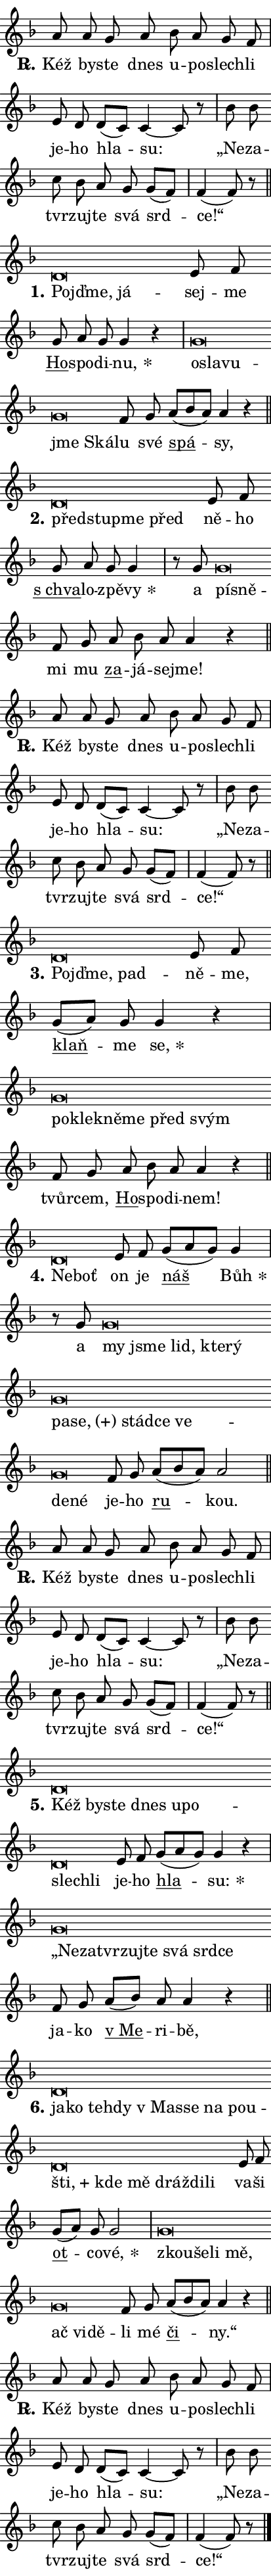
\version "2.22.1"
\header { tagline = "" }
\paper {
  indent = 0\cm
  top-margin = 0\cm
  right-margin = 0\cm
  bottom-margin = 0\cm
  left-margin = 0\cm
  paper-width = 7\cm
  page-breaking = #ly:one-page-breaking
  system-system-spacing.basic-distance = #11
  score-system-spacing.basic-distance = #11.3
  ragged-last = ##f
}


%% Author: Thomas Morley
%% https://lists.gnu.org/archive/html/lilypond-user/2020-05/msg00002.html
#(define (line-position grob)
"Returns position of @var[grob} in current system:
   @code{'start}, if at first time-step
   @code{'end}, if at last time-step
   @code{'middle} otherwise
"
  (let* ((col (ly:item-get-column grob))
         (ln (ly:grob-object col 'left-neighbor))
         (rn (ly:grob-object col 'right-neighbor))
         (col-to-check-left (if (ly:grob? ln) ln col))
         (col-to-check-right (if (ly:grob? rn) rn col))
         (break-dir-left
           (and
             (ly:grob-property col-to-check-left 'non-musical #f)
             (ly:item-break-dir col-to-check-left)))
         (break-dir-right
           (and
             (ly:grob-property col-to-check-right 'non-musical #f)
             (ly:item-break-dir col-to-check-right))))
        (cond ((eqv? 1 break-dir-left) 'start)
              ((eqv? -1 break-dir-right) 'end)
              (else 'middle))))

#(define (tranparent-at-line-position vctor)
  (lambda (grob)
  "Relying on @code{line-position} select the relevant enry from @var{vctor}.
Used to determine transparency,"
    (case (line-position grob)
      ((end) (not (vector-ref vctor 0)))
      ((middle) (not (vector-ref vctor 1)))
      ((start) (not (vector-ref vctor 2))))))

noteHeadBreakVisibility =
#(define-music-function (break-visibility)(vector?)
"Makes @code{NoteHead}s transparent relying on @var{break-visibility}"
#{
  \override NoteHead.transparent =
    #(tranparent-at-line-position break-visibility)
#})

#(define delete-ledgers-for-transparent-note-heads
  (lambda (grob)
    "Reads whether a @code{NoteHead} is transparent.
If so this @code{NoteHead} is removed from @code{'note-heads} from
@var{grob}, which is supposed to be @code{LedgerLineSpanner}.
As a result ledgers are not printed for this @code{NoteHead}"
    (let* ((nhds-array (ly:grob-object grob 'note-heads))
           (nhds-list
             (if (ly:grob-array? nhds-array)
                 (ly:grob-array->list nhds-array)
                 '()))
           ;; Relies on the transparent-property being done before
           ;; Staff.LedgerLineSpanner.after-line-breaking is executed.
           ;; This is fragile ...
           (to-keep
             (remove
               (lambda (nhd)
                 (ly:grob-property nhd 'transparent #f))
               nhds-list)))
      ;; TODO find a better method to iterate over grob-arrays, similiar
      ;; to filter/remove etc for lists
      ;; For now rebuilt from scratch
      (set! (ly:grob-object grob 'note-heads)  '())
      (for-each
        (lambda (nhd)
          (ly:pointer-group-interface::add-grob grob 'note-heads nhd))
        to-keep))))

hideNotes = {
  \noteHeadBreakVisibility #begin-of-line-visible
}
unHideNotes = {
  \noteHeadBreakVisibility #all-visible
}

% work-around for resetting accidentals
% https://lilypond.org/doc/v2.23/Documentation/notation/displaying-rhythms#unmetered-music
cadenzaMeasure = {
  \cadenzaOff
  \partial 1024 s1024
  \cadenzaOn
}

#(define-markup-command (accent layout props text) (markup?)
  "Underline accented syllable"
  (interpret-markup layout props
    #{\markup \override #'(offset . 4.3) \underline { #text }#}))

responsum = \markup \concat {
  "R" \hspace #-1.05 \path #0.1 #'((moveto 0 0.07) (lineto 0.9 0.8)) \hspace #0.05 "."
}

\layout {
    \context {
        \Staff
        \remove "Time_signature_engraver"
        \override LedgerLineSpanner.after-line-breaking = #delete-ledgers-for-transparent-note-heads
    }
    \context {
        \Voice {
            \override NoteHead.output-attributes = #'((class . "notehead"))
            \override Hairpin.height = #0.55
        }
    }
    \context {
        \Lyrics {
            \override StanzaNumber.output-attributes = #'((class . "stanzanumber"))
            \override LyricSpace.minimum-distance = #0.9
            \override LyricText.font-name = #"TeX Gyre Schola"
            \override LyricText.font-size = 1
            \override StanzaNumber.font-name = #"TeX Gyre Schola Bold"
            \override StanzaNumber.font-size = 1
        }
    }
}

% magnetic-lyrics.ily
%
%   written by
%     Jean Abou Samra <jean@abou-samra.fr>
%     Werner Lemberg <wl@gnu.org>
%
%   adapted by
%     Jiri Hon <jiri.hon@gmail.com>
%
% Version 2022-Apr-15

% https://www.mail-archive.com/lilypond-user@gnu.org/msg149350.html

#(define (Left_hyphen_pointer_engraver context)
   "Collect syllable-hyphen-syllable occurrences in lyrics and store
them in properties.  This engraver only looks to the left.  For
example, if the lyrics input is @code{foo -- bar}, it does the
following.

@itemize @bullet
@item
Set the @code{text} property of the @code{LyricHyphen} grob between
@q{foo} and @q{bar} to @code{foo}.

@item
Set the @code{left-hyphen} property of the @code{LyricText} grob with
text @q{foo} to the @code{LyricHyphen} grob between @q{foo} and
@q{bar}.
@end itemize

Use this auxiliary engraver in combination with the
@code{lyric-@/text::@/apply-@/magnetic-@/offset!} hook."
   (let ((hyphen #f)
         (text #f))
     (make-engraver
      (acknowledgers
       ((lyric-syllable-interface engraver grob source-engraver)
        (set! text grob)))
      (end-acknowledgers
       ((lyric-hyphen-interface engraver grob source-engraver)
        ;(when (not (grob::has-interface grob 'lyric-space-interface))
          (set! hyphen grob)));)
      ((stop-translation-timestep engraver)
       (when (and text hyphen)
         (ly:grob-set-object! text 'left-hyphen hyphen))
       (set! text #f)
       (set! hyphen #f)))))

#(define (lyric-text::apply-magnetic-offset! grob)
   "If the space between two syllables is less than the value in
property @code{LyricText@/.details@/.squash-threshold}, move the right
syllable to the left so that it gets concatenated with the left
syllable.

Use this function as a hook for
@code{LyricText@/.after-@/line-@/breaking} if the
@code{Left_@/hyphen_@/pointer_@/engraver} is active."
   (let ((hyphen (ly:grob-object grob 'left-hyphen #f)))
     (when hyphen
       (let ((left-text (ly:spanner-bound hyphen LEFT)))
         (when (grob::has-interface left-text 'lyric-syllable-interface)
           (let* ((common (ly:grob-common-refpoint grob left-text X))
                  (this-x-ext (ly:grob-extent grob common X))
                  (left-x-ext
                   (begin
                     ;; Trigger magnetism for left-text.
                     (ly:grob-property left-text 'after-line-breaking)
                     (ly:grob-extent left-text common X)))
                  ;; `delta` is the gap width between two syllables.
                  (delta (- (interval-start this-x-ext)
                            (interval-end left-x-ext)))
                  (details (ly:grob-property grob 'details))
                  (threshold (assoc-get 'squash-threshold details 0.2)))
             (when (< delta threshold)
               (let* (;; We have to manipulate the input text so that
                      ;; ligatures crossing syllable boundaries are not
                      ;; disabled.  For languages based on the Latin
                      ;; script this is essentially a beautification.
                      ;; However, for non-Western scripts it can be a
                      ;; necessity.
                      (lt (ly:grob-property left-text 'text))
                      (rt (ly:grob-property grob 'text))
                      (is-space (grob::has-interface hyphen 'lyric-space-interface))
                      (space (if is-space " " ""))
                      (space-markup (grob-interpret-markup grob " "))
                      (space-size (interval-length (ly:stencil-extent space-markup X)))
                      (extra-delta (if is-space space-size 0))
                      ;; Append new syllable.
                      (ltrt-space (if (and (string? lt) (string? rt))
                                (string-append lt space rt)
                                (make-concat-markup (list lt space rt))))
                      ;; Right-align `ltrt` to the right side.
                      (ltrt-space-markup (grob-interpret-markup
                               grob
                               (make-translate-markup
                                (cons (interval-length this-x-ext) 0)
                                (make-right-align-markup ltrt-space)))))
                 (begin
                   ;; Don't print `left-text`.
                   (ly:grob-set-property! left-text 'stencil #f)
                   ;; Set text and stencil (which holds all collected
                   ;; syllables so far) and shift it to the left.
                   (ly:grob-set-property! grob 'text ltrt-space)
                   (ly:grob-set-property! grob 'stencil ltrt-space-markup)
                   (ly:grob-translate-axis! grob (- (- delta extra-delta)) X))))))))))


#(define (lyric-hyphen::displace-bounds-first grob)
   ;; Make very sure this callback isn't triggered too early.
   (let ((left (ly:spanner-bound grob LEFT))
         (right (ly:spanner-bound grob RIGHT)))
     (ly:grob-property left 'after-line-breaking)
     (ly:grob-property right 'after-line-breaking)
     (ly:lyric-hyphen::print grob)))

squashThreshold = #0.4

\layout {
  \context {
    \Lyrics
    \consists #Left_hyphen_pointer_engraver
    \override LyricText.after-line-breaking =
      #lyric-text::apply-magnetic-offset!
    \override LyricHyphen.stencil = #lyric-hyphen::displace-bounds-first
    \override LyricText.details.squash-threshold = \squashThreshold
    \override LyricHyphen.minimum-distance = 0
    \override LyricHyphen.minimum-length = \squashThreshold
  }
}

squash = \override LyricText.details.squash-threshold = 9999
unSquash = \override LyricText.details.squash-threshold = \squashThreshold

left = \override LyricText.self-alignment-X = #LEFT
unLeft = \revert LyricText.self-alignment-X

starOffset = #(lambda (grob) 
                (let ((x_offset (ly:self-alignment-interface::aligned-on-x-parent grob)))
                  (if (= x_offset 0) 0 (+ x_offset 1.2))))

star = #(define-music-function (syllable)(string?)
"Append star separator at the end of a syllable"
#{
  \once \override LyricText.X-offset = #starOffset
  \lyricmode { \markup {
    #syllable
    \override #'((font-name . "TeX Gyre Schola Bold")) \hspace #0.2 \lower #0.65 \larger "*"
  } }
#})

starAccent = #(define-music-function (syllable)(string?)
"Append star separator at the end of a syllable and make accent"
#{
  \once \override LyricText.X-offset = #starOffset
  \lyricmode { \markup {
    \accent #syllable
    \override #'((font-name . "TeX Gyre Schola Bold")) \hspace #0.2 \lower #0.65 \larger "*"
  } }
#})

breath = #(define-music-function (syllable)(string?)
"Append breathing indicator at the end of a syllable"
#{
  \lyricmode { \markup { #syllable "+" } }
#})

optionalBreath = #(define-music-function (syllable)(string?)
"Append optional breathing indicator at the end of a syllable"
#{
  \lyricmode { \markup { #syllable "(+)" } }
#})


\score {
    <<
        \new Voice = "melody" { \cadenzaOn \key f \major \relative { a'8 a g a \bar "" bes a \bar "" g f \cadenzaMeasure \bar "|" e d \bar "" d[( c)] c4~ c8 r8 \cadenzaMeasure \bar "|" bes' bes \bar "" c bes \bar "" a g \bar "" g[( f)] \cadenzaMeasure \bar "|" f4( f8)] r \cadenzaMeasure \bar "||" \break } }
        \new Lyrics \lyricsto "melody" { \lyricmode { \set stanza = \responsum
Kéž by -- ste dnes u -- po -- slech -- li je -- ho hla -- su: „Ne -- za -- tvr -- zuj -- te svá srd -- ce!“ } }
    >>
    \layout {}
}

\score {
    <<
        \new Voice = "melody" { \cadenzaOn \key f \major \relative { d'\breve*1/16 \hideNotes \breve*1/16 \breve*1/16 \bar "" \unHideNotes e8 f \bar "" g a g g4 r \cadenzaMeasure \bar "|" g\breve*1/16 \hideNotes \breve*1/16 \bar "" \breve*1/16 \bar "" \breve*1/16 \breve*1/16 \bar "" \unHideNotes f8 g \bar "" a[( bes a)] a4 r \cadenzaMeasure \bar "||" \break } }
        \new Lyrics \lyricsto "melody" { \lyricmode { \set stanza = "1."
\left Pojď -- \squash me, já -- \unLeft \unSquash sej -- me \markup \accent Ho -- spo -- di -- \star nu, \left o -- \squash sla -- vu -- jme Ská -- \unLeft \unSquash lu své \markup \accent spá -- sy, } }
    >>
    \layout {}
}

\score {
    <<
        \new Voice = "melody" { \cadenzaOn \key f \major \relative { d'\breve*1/16 \hideNotes \breve*1/16 \bar "" \breve*1/16 \breve*1/16 \bar "" \unHideNotes e8 f \bar "" g a g g4 \cadenzaMeasure \bar "|" r8 g8 g\breve*1/16 \hideNotes \breve*1/16 \bar "" \unHideNotes f8 g \bar "" a bes a a4 r \cadenzaMeasure \bar "||" \break } }
        \new Lyrics \lyricsto "melody" { \lyricmode { \set stanza = "2."
\left před -- \squash stup -- me před \unLeft \unSquash ně -- ho \markup \accent "s chva" -- lo -- zpě -- \star vy a \left pí -- \squash sně -- \unLeft \unSquash mi mu \markup \accent za -- já -- sej -- me! } }
    >>
    \layout {}
}

\score {
    <<
        \new Voice = "melody" { \cadenzaOn \key f \major \relative { a'8 a g a \bar "" bes a \bar "" g f \cadenzaMeasure \bar "|" e d \bar "" d[( c)] c4~ c8 r8 \cadenzaMeasure \bar "|" bes' bes \bar "" c bes \bar "" a g \bar "" g[( f)] \cadenzaMeasure \bar "|" f4( f8)] r \cadenzaMeasure \bar "||" \break } }
        \new Lyrics \lyricsto "melody" { \lyricmode { \set stanza = \responsum
Kéž by -- ste dnes u -- po -- slech -- li je -- ho hla -- su: „Ne -- za -- tvr -- zuj -- te svá srd -- ce!“ } }
    >>
    \layout {}
}

\score {
    <<
        \new Voice = "melody" { \cadenzaOn \key f \major \relative { d'\breve*1/16 \hideNotes \breve*1/16 \breve*1/16 \bar "" \unHideNotes e8 f \bar "" g[( a)] g g4 r \cadenzaMeasure \bar "|" g\breve*1/16 \hideNotes \breve*1/16 \bar "" \breve*1/16 \bar "" \breve*1/16 \bar "" \breve*1/16 \breve*1/16 \bar "" \unHideNotes f8 g \bar "" a bes a a4 r \cadenzaMeasure \bar "||" \break } }
        \new Lyrics \lyricsto "melody" { \lyricmode { \set stanza = "3."
\left Pojď -- \squash me, pad -- \unLeft \unSquash ně -- me, \markup \accent klaň -- me \star se, \left po -- \squash kle -- kně -- me před svým \unLeft \unSquash tvůr -- cem, \markup \accent Ho -- spo -- di -- nem! } }
    >>
    \layout {}
}

\score {
    <<
        \new Voice = "melody" { \cadenzaOn \key f \major \relative { d'\breve*1/16 \hideNotes \breve*1/16 \bar "" \unHideNotes e8 f \bar "" g[( a g)] g4 \cadenzaMeasure \bar "|" r8 g g\breve*1/16 \hideNotes \breve*1/16 \bar "" \breve*1/16 \bar "" \breve*1/16 \bar "" \breve*1/16 \bar "" \breve*1/16 \bar "" \breve*1/16 \bar "" \breve*1/16 \bar "" \breve*1/16 \bar "" \breve*1/16 \bar "" \breve*1/16 \breve*1/16 \bar "" \unHideNotes f8 g \bar "" a[( bes a)] a2 \cadenzaMeasure \bar "||" \break } }
        \new Lyrics \lyricsto "melody" { \lyricmode { \set stanza = "4."
\left Ne -- \squash boť \unLeft \unSquash on je \markup \accent náš \star Bůh a \left my \squash jsme lid, kte -- rý pa -- \optionalBreath se, stád -- ce ve -- de -- né \unLeft \unSquash je -- ho \markup \accent ru -- kou. } }
    >>
    \layout {}
}

\score {
    <<
        \new Voice = "melody" { \cadenzaOn \key f \major \relative { a'8 a g a \bar "" bes a \bar "" g f \cadenzaMeasure \bar "|" e d \bar "" d[( c)] c4~ c8 r8 \cadenzaMeasure \bar "|" bes' bes \bar "" c bes \bar "" a g \bar "" g[( f)] \cadenzaMeasure \bar "|" f4( f8)] r \cadenzaMeasure \bar "||" \break } }
        \new Lyrics \lyricsto "melody" { \lyricmode { \set stanza = \responsum
Kéž by -- ste dnes u -- po -- slech -- li je -- ho hla -- su: „Ne -- za -- tvr -- zuj -- te svá srd -- ce!“ } }
    >>
    \layout {}
}

\score {
    <<
        \new Voice = "melody" { \cadenzaOn \key f \major \relative { d'\breve*1/16 \hideNotes \breve*1/16 \bar "" \breve*1/16 \bar "" \breve*1/16 \bar "" \breve*1/16 \bar "" \breve*1/16 \bar "" \breve*1/16 \breve*1/16 \bar "" \unHideNotes e8 f \bar "" g[( a g)] g4 r \cadenzaMeasure \bar "|" g\breve*1/16 \hideNotes \breve*1/16 \bar "" \breve*1/16 \bar "" \breve*1/16 \bar "" \breve*1/16 \bar "" \breve*1/16 \bar "" \breve*1/16 \breve*1/16 \bar "" \unHideNotes f8 g \bar "" a[( bes)] a a4 r \cadenzaMeasure \bar "||" \break } }
        \new Lyrics \lyricsto "melody" { \lyricmode { \set stanza = "5."
\left Kéž \squash by -- ste dnes u -- po -- slech -- li \unLeft \unSquash je -- ho \markup \accent hla -- \star su: \left „Ne -- \squash za -- tvr -- zuj -- te svá srd -- ce \unLeft \unSquash ja -- ko \markup \accent "v Me" -- ri -- bě, } }
    >>
    \layout {}
}

\score {
    <<
        \new Voice = "melody" { \cadenzaOn \key f \major \relative { d'\breve*1/16 \hideNotes \breve*1/16 \bar "" \breve*1/16 \bar "" \breve*1/16 \bar "" \breve*1/16 \bar "" \breve*1/16 \bar "" \breve*1/16 \bar "" \breve*1/16 \bar "" \breve*1/16 \bar "" \breve*1/16 \bar "" \breve*1/16 \bar "" \breve*1/16 \bar "" \breve*1/16 \breve*1/16 \bar "" \unHideNotes e8 f \bar "" g[( a)] g g2 \cadenzaMeasure \bar "|" g\breve*1/16 \hideNotes \breve*1/16 \bar "" \breve*1/16 \bar "" \breve*1/16 \bar "" \breve*1/16 \bar "" \breve*1/16 \breve*1/16 \bar "" \unHideNotes f8 g \bar "" a[( bes a)] a4 r \cadenzaMeasure \bar "||" \break } }
        \new Lyrics \lyricsto "melody" { \lyricmode { \set stanza = "6."
\left ja -- \squash ko teh -- dy "v Ma" -- sse na pou -- \breath "šti," kde mě dráž -- di -- li \unLeft \unSquash va -- ši \markup \accent ot -- co -- \star vé, \left zkou -- \squash še -- li mě, ač vi -- dě -- \unLeft \unSquash li mé \markup \accent či -- ny.“ } }
    >>
    \layout {}
}

\score {
    <<
        \new Voice = "melody" { \cadenzaOn \key f \major \relative { a'8 a g a \bar "" bes a \bar "" g f \cadenzaMeasure \bar "|" e d \bar "" d[( c)] c4~ c8 r8 \cadenzaMeasure \bar "|" bes' bes \bar "" c bes \bar "" a g \bar "" g[( f)] \cadenzaMeasure \bar "|" f4( f8)] r \cadenzaMeasure \bar "||" \break } \bar "|." }
        \new Lyrics \lyricsto "melody" { \lyricmode { \set stanza = \responsum
Kéž by -- ste dnes u -- po -- slech -- li je -- ho hla -- su: „Ne -- za -- tvr -- zuj -- te svá srd -- ce!“ } }
    >>
    \layout {}
}
